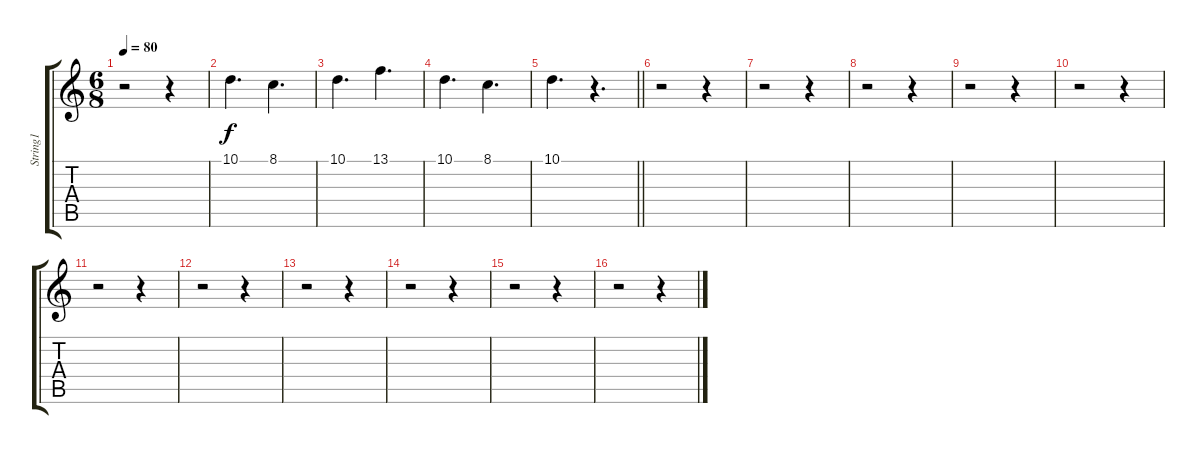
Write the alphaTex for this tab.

\track ("String1" "String1") {instrument stringensemble2}
\staff {score tabs}
\tuning (E4 B3 G3 D3 A2 E2) {hide}
\ts (6 8)
\tempo 80
\clef g2
\ks c
r.2{dy f instrument stringensemble2} r.4 |
10.1.4{d} 8.1.4{d} |
10.1.4{d} 13.1.4{d} |
10.1.4{d} 8.1.4{d} |
\barLineRight lightlight
10.1.4{d} r.4{d} |
r.2 r.4 |
r.2 r.4 |
r.2 r.4 |
r.2 r.4 |
r.2 r.4 |
r.2 r.4 |
r.2 r.4 |
r.2 r.4 |
r.2 r.4 |
r.2 r.4 |
r.2 r.4
